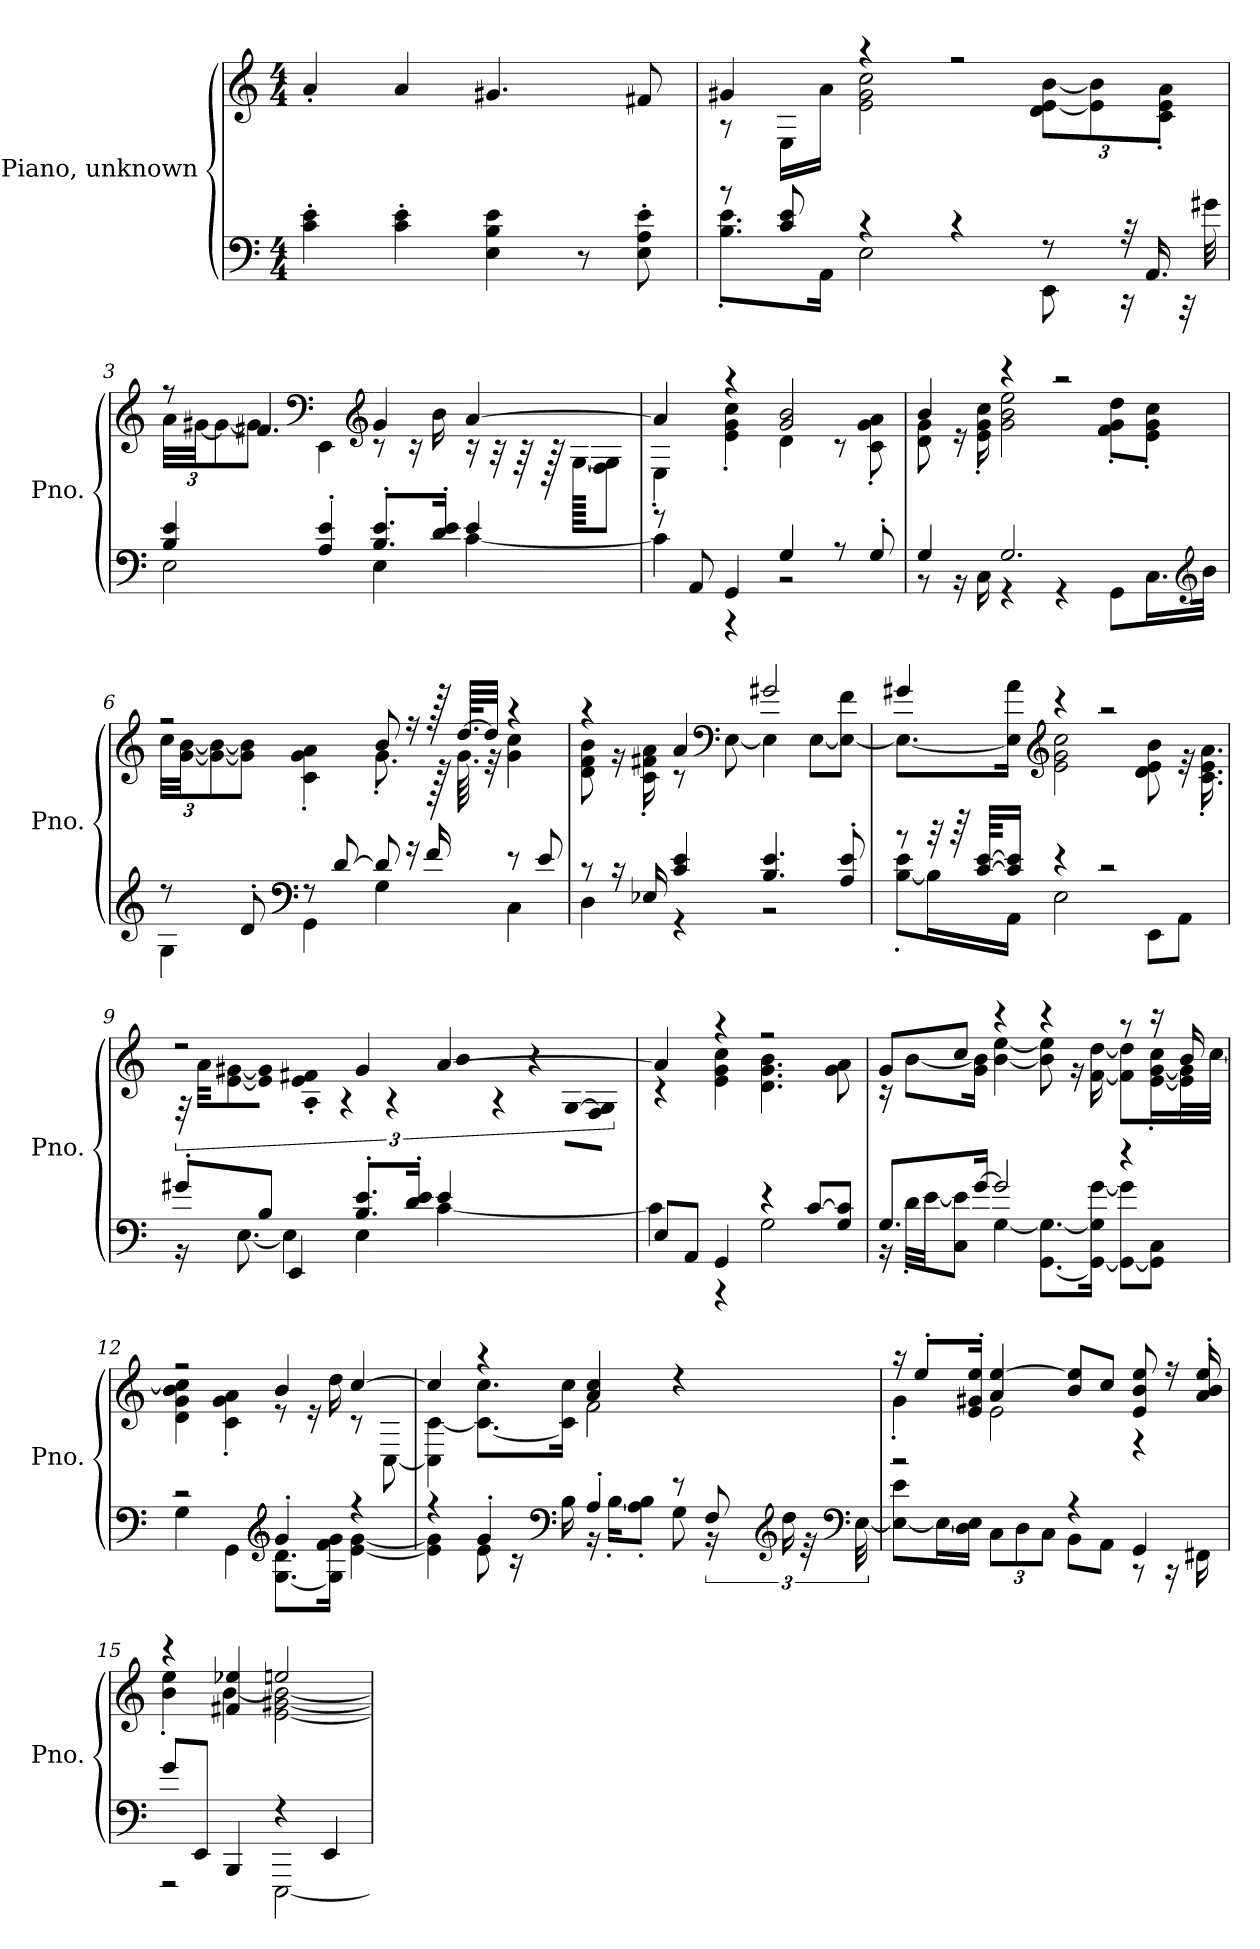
**kern	**kern
*part1	*part1
*staff2	*staff1
*I"Piano, unknown	*
*I'Pno.	*
*clefF4	*clefG2
*k[]	*k[]
*M4/4	*M4/4
*MM115	*MM115
=1	=1
4c\' 4e\'	4a'/
4c\' 4e\'	4a/
4E\ 4B\ 4e\	4.g#X/
8r	.
8E\' 8A\' 8e\'	8f#X/
=2	=2
*^	*^
8r	8.B\' 8.e\'L	4g#X/	8r
8c/ 8e/	.	.	16E\LL
.	16AA\Jk	.	16a\JJ
4r	2E\	4r	2e\ 2g#\ 2cc\
4r	.	2r	.
*	*	*	*Xbrackettup
8r	8EE\	.	12d\ [12e\ [12b\L
.	.	.	12e\] 12b\]
32r	16r	.	.
16.AA/	.	.	.
.	.	.	12c\' 12e\' 12a\'J
.	32r	.	.
.	32g#X\	.	.
!!LO:LB:g=z	!!
=3	=3	=3	=3
4B/ 4e/	2E\	8r	48a\LLL
.	.	.	[48g#X\JJ
.	.	.	12g#\_
.	.	4.f#X/	8g#\J]
*	*	*clefF4	*
4A/' 4e/'	.	.	4EE\
*	*	*clefG2	*
8.B/' 8.e/'L	4E\	4g#/	8r
.	.	.	16r
16d/' 16e/'Jk	.	.	16b\
4e/	[4c\	[4a/	16r
.	.	.	32r
.	.	.	64r
.	.	.	128r
.	.	.	[128G\KKKKL
.	.	.	8F\ 8G\]J
=4	=4	=4	=4
8r	4c\]	4a/]	4E'\
8AA/	.	.	.
4GG/	4r	4r	4e\' 4g\' 4cc\'
4G/	2r	2g/ 2b/	4d\
8r	.	.	8r
8G'/	.	.	8c\' 8g\' 8a\'
=5	=5	=5	=5
4G/	8r	4b/	8d\ 8g\
.	16r	.	16r
.	16C\	.	16e\' 16g\' 16cc\'
2.G/	4r	4r	2g\ 2b\ 2ee\
.	4r	2r	.
.	8GG\L	.	8f\' 8g\' 8dd\'L
.	16.C\L	.	8e\' 8g\' 8cc\'J
*clefG2	*	*	*
.	32b\JJk	.	.
!!LO:LB:g=z	!!
=6	=6	=6	=6
8r	4G\	2r	48cc\LLL
.	.	.	[48g\ [48b\JJ
.	.	.	12g\_ 12b\_
8d'/	.	.	8g\] 8b\]J
*clefF4	*	*	*
8r	4GG\	.	4c\' 4g\' 4a\'
[8d/	.	.	.
8d/]	4G\	8b/	8.g'\
16r	.	16r	.
16f/	.	128r	128r
.	.	[64.dd/KLLL	64.g\
.	.	32dd/JJJ]	32r
8r	4C\	4r	4g\ 4cc\
8e/	.	.	.
=7	=7	=7	=7
8r	4D\	4r	8d\ 8f\ 8b\
16r	.	.	16r
16E-X/	.	.	16c\' 16f#X\' 16a\'
4c/ 4e/	4r	4a/	8r
*	*	*clefF4	*
.	.	.	[8E\
4.B/ 4.e/	2r	2g#X/	4E\]
.	.	.	[8E\L
8A/' 8e/'	.	.	8E\_ 8f#\J
!!LO:LB:g=z	!!
=8	=8	=8	=8
8r	[8B\' 8e\'L	4g#X/	8.E\L_
32r	16B\L]	.	.
64r	.	.	.
[64c/ [64e/KKLL	.	.	.
16c/] 16e/]JJ	16AA\JJ	.	16E\] 16a\Jk
*	*	*clefG2	*
4r	2E\	4r	2e\ 2g#\ 2cc\
2r	.	2r	.
.	8EE\L	.	8d\ 8e\ 8b\
.	8AA\J	.	32r
.	.	.	16.c\' 16.e\' 16.a\'
=9	=9	=9	=9
*	*	*	*brackettup
8g#X'/L	16r	2r	48r
.	.	.	48a\KKL
.	.	.	[12e\ [12g#X\
.	[8.E\	.	.
8B/J	.	.	8e\] 8g#\]J
4EE/	4E\]	.	4A\' 4e\' 4f#X\'
8.B/' 8.e/'L	4E\	4g#/	8r
.	.	.	16r
16d/' 16e/'Jk	.	.	16b\
4e/	[4c\	[4a/	16r
.	.	.	32r
.	.	.	[32G\KKL
.	.	.	8F\ 8G\]J
=10	=10	=10	=10
8E/L	4c\]	4a/]	4r
8AA/J	.	.	.
4GG/	4r	4r	4e\ 4g\ 4cc\
4r	2G\	2r	4.d\ 4.g\ 4.b\
[8c/L	.	.	.
8G/ 8c/]J	.	.	8g\ 8a\
!!LO:LB:g=z	!!
=11	=11	=11	=11
8.G/L	16r	8g/L	16r
.	32d'\LLL	.	[8b\L
.	[32e\JJ	.	.
.	8C\ 8e\]J	8cc/J	.
[16g/Jk	.	.	16g\ 16b\]Jk
2g/]	[4G\	4r	[4b\ [4ee\
.	[8.GG\ 8.G\_L	4r	8b\] 8ee\]
.	.	.	16r
.	16GG\_ 16G\] [16g\Jk	.	[16f\ [16dd\
4r	8GG\_ 8g\]L	8r	8f\] 8dd\]L
.	8GG\] 8C\J	16r	[16e\' [16g\' 16cc\'L
.	.	16b/	32e\] 32g\]L
.	.	.	[32cc\JJJ
=12	=12	=12	=12
2r	4G\	2r	4d\ 4g\ 4b\ 4cc\]
.	4GG\	.	4c\' 4g\' 4a\'
*clefG2	*	*	*
4g'/	[8.G\ 8.d\L	4b/	8r
.	.	.	16r
.	16G\] 16f\ 16g\Jk	.	16dd\
4r	[4e\ [4g\	[4cc/	8r
.	.	.	[8C\
!!LO:LB:g=z	!!
=13	=13	=13	=13
4r	4e\] 4g\]	4cc/]	4C\] [4c\
4g'/	8e\	4r	8.c\_ 8.cc\L
.	16r	.	.
*clefF4	*	*	*
.	16B\	.	16c\] 16cc\Jk
4A'/	16r	4a/ 4cc/	2f\
.	[16B'\KL	.	.
.	8A\' 8B\]'J	.	.
8r	8G\	4r	.
8F/	24r	.	.
*clefG2	*	*	*
.	24dd\	.	.
.	48r	.	.
*clefF4	*	*	*
.	[48E\	.	.
=14	=14	=14	=14
2r	8E\_ 8e\L	16r	4g'\
.	.	8ee'/L	.
.	16E\L_	.	.
.	16D\ 16E\]JJ	16e/' 16g#X/' 16ee/'Jk	.
*	*Xbrackettup	*	*
.	12C\L	4a/ [4ee/	2e\
.	12D\	.	.
.	12C\J	.	.
4r	8BB\L	8b/ 8ee/]L	.
.	8AA\J	8cc/J	.
4GG/	8r	8e/ 8b/ 8ee/	4r
.	16r	16r	.
.	16FF#X\	16a/' 16b/' 16ee/'	.
=15	=15	=15	=15
8g/L	2r	4r	4b\' 4ee\'
8EE/J	.	.	.
4BBB/	.	4f#X/ 4ee-X/	[4b\
4r	[2EEE\	2een/	[2e\ [2g#X\ 2b\_
4EE/	.	.	.
*v	*v	*	*
*	*v	*v
=	=
*-	*-
